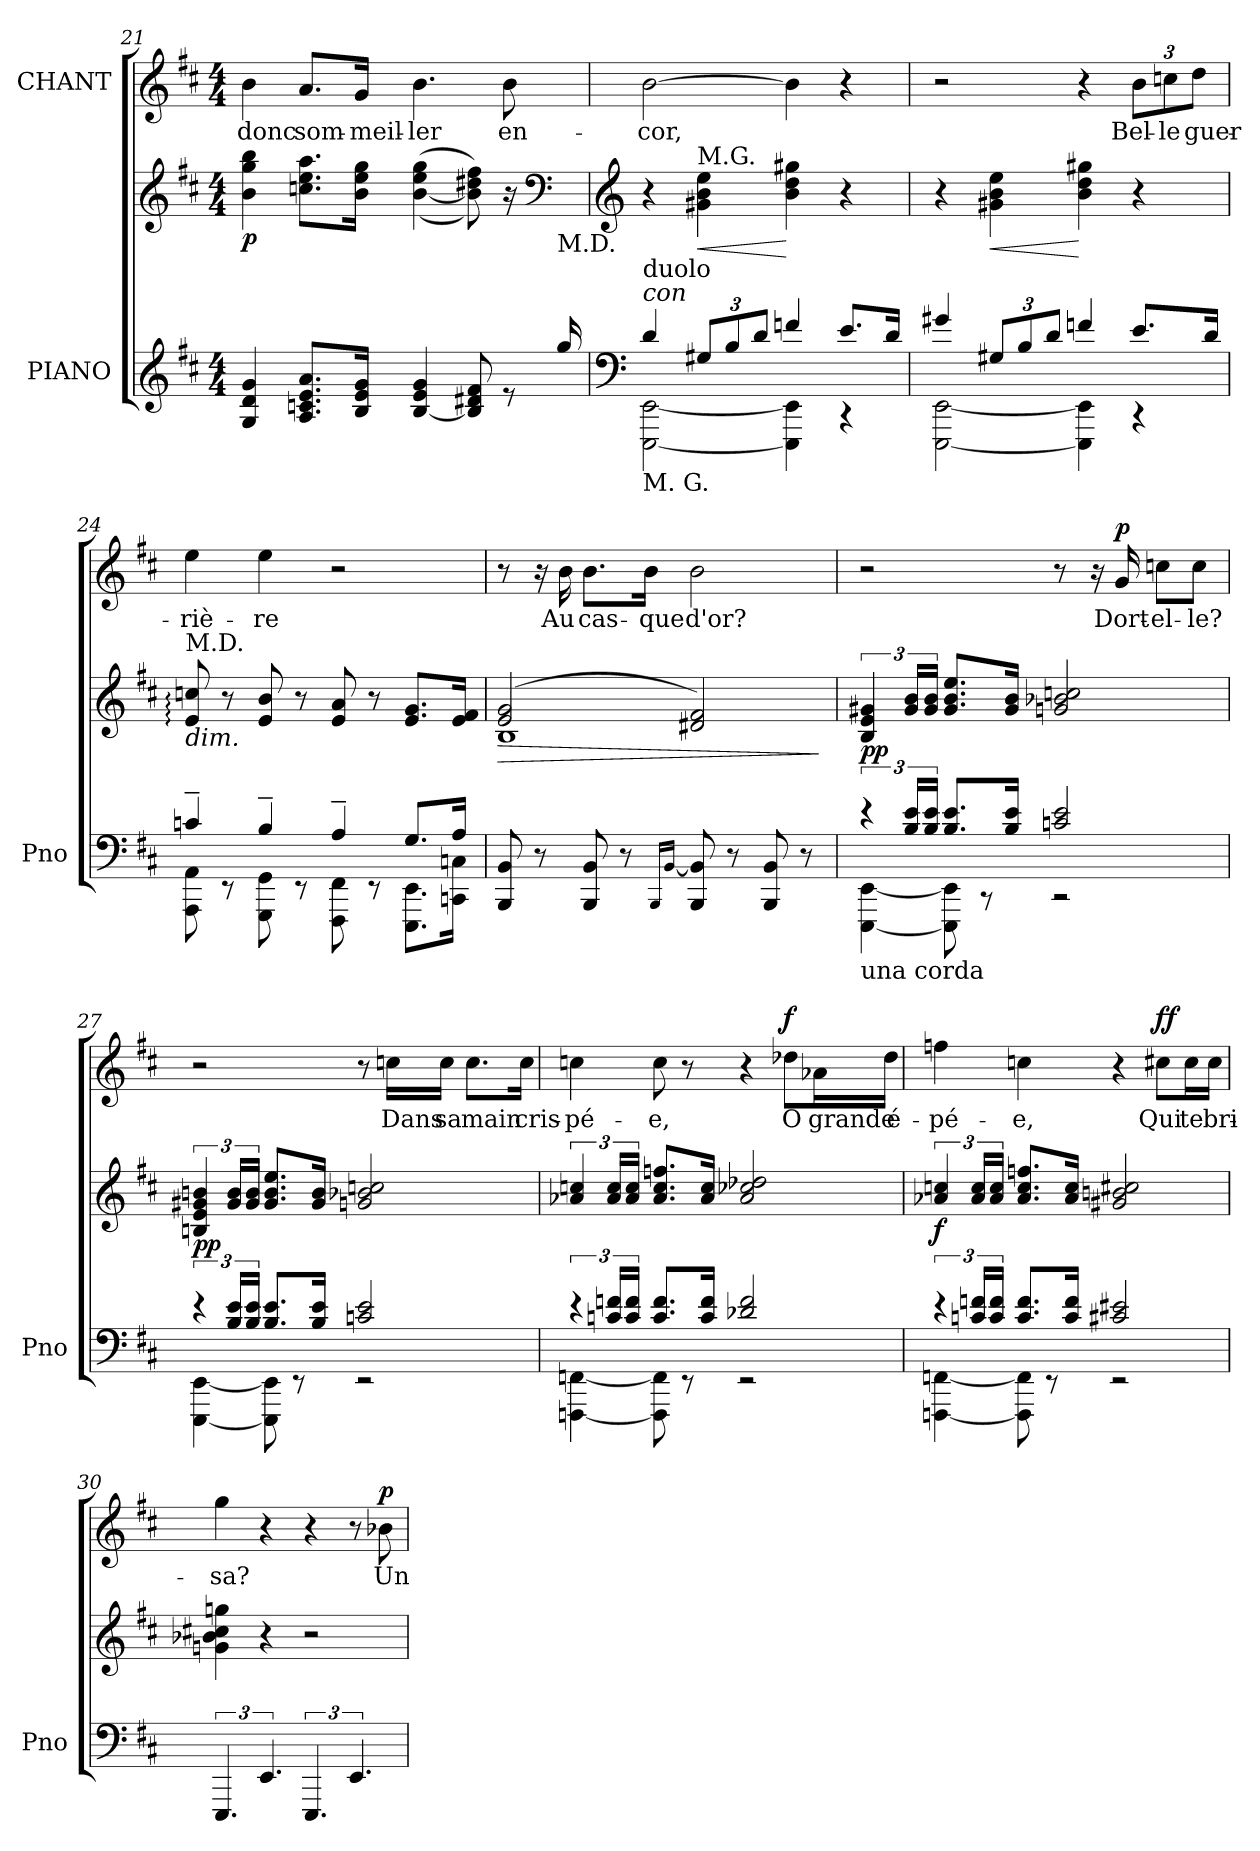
**kern	**kern	**dynam	**kern	**text	**dynam
*part2	*part2	*part2	*part1	*part1	*part1
*staff3	*staff2	*staff2/3	*staff1	*staff1	*staff1
*I"PIANO	*	*	*I"CHANT	*	*
*I'Pno	*	*	*	*	*
*clefG2	*clefG2	*	*clefG2	*	*
*k[f#c#]	*k[f#c#]	*	*k[f#c#]	*	*
*M4/4	*M4/4	*	*M4/4	*	*
=21	=21	=21	=21	=21	=21
*^	*	*	*	*	*
!	!	!	!LO:DY:b	!	!	!
2...ryy	4G/ 4d/ 4g/	4b\ 4gg\ 4bb\	p	4b\	donc	.
.	8.A/ 8.cn/ 8.e/ 8.a/L	8.ccn\ 8.ee\ 8.aa\L	.	8.a/L	som-	.
.	16B/ 16e/ 16g/Jk	16b\ 16ee\ 16gg\Jk	.	16g/Jk	-meil-	.
.	[4B/ 4e/ 4g/	(>(>[4b\ 4ee\ 4gg\	.	4.b\	-ler	.
.	8B/] 8d#X/ 8f#/	8b\] 8dd#X\ 8ff#\))	.	.	.	.
.	8r	16r	.	8b\	en-	.
*	*	*clefF4	*	*	*	*
!	!	!LO:TX:b:t=M.D.	!	!	!	!
16gg/	.	16ryy	.	.	.	.
=22	=22	=22	=22	=22	=22	=22
*clefF4	*	*clefG2	*	*	*	*
!LO:TX:b:t=M. G.	!	!	!	!	!	!
!LO:TX:i:t=con	!	!	!	!	!	!
!LO:TX:t=duolo	!	!	!	!	!	!
4d/	[2EEE\ [2EE\	4r	.	[2b\	-cor,	.
!	!	!LO:TX:a:t=M.G.	!	!	!	!
!	!	!	!LO:HP:b	!	!	!
12G#X/L	.	4g#X\ 4b\ 4ee\	<	.	.	.
12B/	.	.	.	.	.	.
12d/J	.	.	.	.	.	.
4fn/	4EEE\] 4EE\]	4b\ 4dd\ 4gg#X\	[	4b\]	.	.
8.e/L	4r	4r	.	4r	.	.
16d/Jk	.	.	.	.	.	.
=23	=23	=23	=23	=23	=23	=23
4g#X/	[2EEE\ [2EE\	4r	.	2r	.	.
!	!	!	!LO:HP:b	!	!	!
12G#X/L	.	4g#X\ 4b\ 4ee\	<	.	.	.
12B/	.	.	.	.	.	.
12d/J	.	.	.	.	.	.
4fn/	4EEE\] 4EE\]	4b\ 4dd\ 4gg#X\	[	4r	.	.
8.e/L	4r	4r	.	12b\L	Bel-	.
.	.	.	.	12ccn\	-le	.
.	.	.	.	12dd\J	guer-	.
16d/Jk	.	.	.	.	.	.
=24	=24	=24	=24	=24	=24	=24
!	!	!LO:TX:a:t=M.D.	!	!	!	!
!	!	!LO:TX:b:i:t=dim.	!	!	!	!
4cn~/	8AAA\ 8AA\	8e/: 8ccn/:	.	4ee\	-riè-	.
.	8r	8r	.	.	.	.
4B~/	8GGG\ 8GG\	8e/ 8b/	.	4ee\	-re	.
.	8r	8r	.	.	.	.
4A~/	8FFF#\ 8FF#\	8e/ 8a/	.	2r	.	.
.	8r	8r	.	.	.	.
8.G/L	8.EEE\ 8.EE\L	8.e/ 8.g/L	.	.	.	.
16A/Jk	16CCn\ 16Cn\Jk	16e/ 16f#/Jk	.	.	.	.
=25	=25	=25	=25	=25	=25	=25
!	!	!	!LO:HP:b	!	!	!
*v	*v	*^	*	*	*	*
8BBB/ 8BB/	(2e/ 2g/	1B	>	8r	.	.
8r	.	.	.	16r	.	.
.	.	.	.	16b\	Au	.
8BBB/ 8BB/	.	.	.	8.b\L	cas-	.
8r	.	.	.	.	.	.
.	.	.	.	16b\Jk	-que	.
16qBBB/LL	.	.	.	.	.	.
[>16qBB/JJ	.	.	.	.	.	.
8BBB/ 8BB/]	2d#X/ 2f#/)	.	.	2b\	d'or?	.
8r	.	.	.	.	.	.
8BBB/ 8BB/	.	.	.	.	.	.
8r	.	.	.	.	.	.
*	*v	*v	*	*	*	*
.	.	]	.	.	.
=26	=26	=26	=26	=26	=26
*^	*	*	*	*	*
!LO:TX:b:t=una corda	!	!	!	!	!	!
!	!	!	!LO:DY:b	!	!	!
6r	[4EEE\ [4EE\	6B/ 6e/ 6g#X/	pp	2r	.	.
24B/ 24e/LL	.	24g#/ 24b/LL	.	.	.	.
24B/ 24e/JJ	.	24g#/ 24b/JJ	.	.	.	.
8.B/ 8.e/L	8EEE\] 8EE\]	8.g#/ 8.b/ 8.ee/L	.	.	.	.
.	8r	.	.	.	.	.
16B/ 16e/Jk	.	16g#/ 16b/Jk	.	.	.	.
2cn/ 2e/	2r	2gn/ 2b-X/ 2ccn/	.	8r	.	.
.	.	.	.	16r	.	.
!	!	!	!	!	!	!LO:DY:a
.	.	.	.	16g/	Dort-	p
.	.	.	.	8ccn\L	-el-	.
.	.	.	.	8cc\J	-le?	.
=27	=27	=27	=27	=27	=27	=27
!	!	!	!LO:DY:b	!	!	!
6r	[4EEE\ [4EE\	6Bn/ 6e/ 6g#X/ 6bn/	pp	2r	.	.
24B/ 24e/LL	.	24g#/ 24b/LL	.	.	.	.
24B/ 24e/JJ	.	24g#/ 24b/JJ	.	.	.	.
8.B/ 8.e/L	8EEE\] 8EE\]	8.g#/ 8.b/ 8.ee/L	.	.	.	.
.	8r	.	.	.	.	.
16B/ 16e/Jk	.	16g#/ 16b/Jk	.	.	.	.
2cn/ 2e/	2r	2gn/ 2b-X/ 2ccn/	.	8r	.	.
.	.	.	.	16ccn\LL	Dans	.
.	.	.	.	16cc\JJ	sa	.
.	.	.	.	8.cc\L	main	.
.	.	.	.	16cc\Jk	cris-	.
=28	=28	=28	=28	=28	=28	=28
!	!	!	!LO:DY:b	!	!	!
!	!	!	!LO:DY:n=1:b	!	!	!
6r	[4FFFn\ [4FFn\	6a-X/ 6ccn/	other-dynamics f	4ccn\	-pé-	.
24cn/ 24fn/LL	.	24a-/ 24cc/LL	.	.	.	.
24c/ 24f/JJ	.	24a-/ 24cc/JJ	.	.	.	.
8.c/ 8.f/L	8FFF\] 8FF\]	8.a-/ 8.cc/ 8.ffn/L	.	8cc\	-e,	.
.	8r	.	.	8r	.	.
16c/ 16f/Jk	.	16a-/ 16cc/Jk	.	.	.	.
2d-X/ 2f/	2r	2a-/ 2cc-X/ 2dd-X/	.	4r	.	.
!	!	!	!	!	!	!LO:DY:a
.	.	.	.	8dd-X\L	O	f
.	.	.	.	16a-X\L	grande	.
.	.	.	.	16dd-\JJ	é-	.
=29	=29	=29	=29	=29	=29	=29
!	!	!	!LO:DY:b	!	!	!
6r	[4FFFn\ [4FFn\	6a-X/ 6ccn/	f	4ffn\	-pé-	.
24cn/ 24fn/LL	.	24a-/ 24cc/LL	.	.	.	.
24c/ 24f/JJ	.	24a-/ 24cc/JJ	.	.	.	.
8.c/ 8.f/L	8FFF\] 8FF\]	8.a-/ 8.cc/ 8.ffn/L	.	4ccn\	-e,	.
.	8r	.	.	.	.	.
16c/ 16f/Jk	.	16a-/ 16cc/Jk	.	.	.	.
2c#X/ 2e#X/	2r	2g#X/ 2bn/ 2cc#X/	.	4r	.	.
!	!	!	!	!	!	!LO:DY:a
.	.	.	.	8cc#X\L	Qui	ff
.	.	.	.	16cc#\L	te	.
.	.	.	.	16cc#\JJ	bri-	.
*v	*v	*	*	*	*	*
=30	=30	=30	=30	=30	=30
!	!	!LO:DY:a=2	!	!	!
!	!	!LO:DY:n=1:b	!	!	!
6.EEE/	4gn\ 4b-X\ 4cc#X\ 4ggn\	p ff	4gg\	-sa?	.
6.EE/	4r	.	4r	.	.
6.EEE/	2r	.	4r	.	.
6.EE/	.	.	8r	.	.
!	!	!	!	!	!LO:DY:a
.	.	.	8b-X\	Un	p
=	=	=	=	=	=
*-	*-	*-	*-	*-	*-
